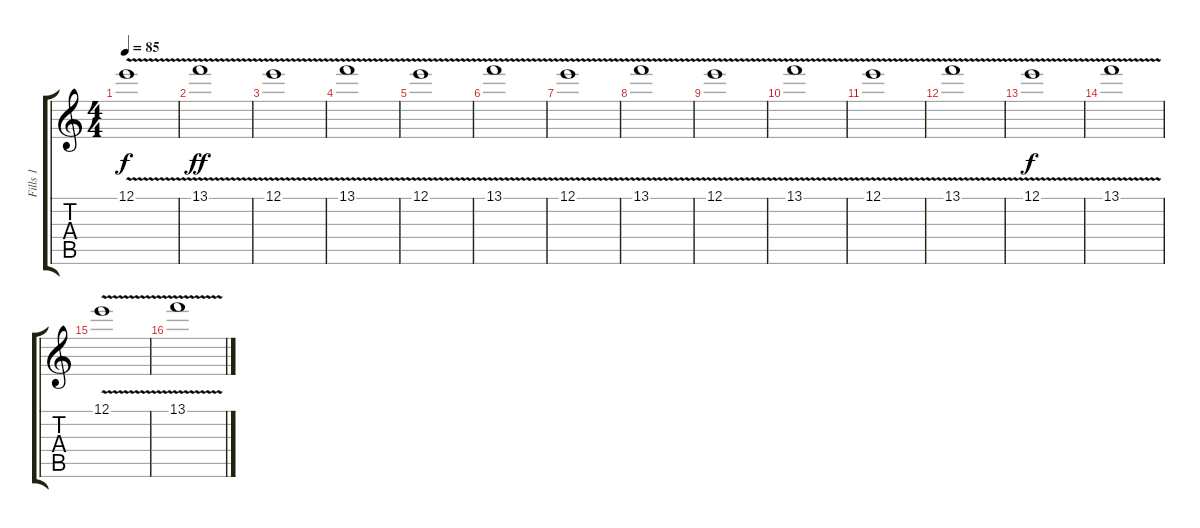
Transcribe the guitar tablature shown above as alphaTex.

\track ("Fills 1" "Fills 1") {instrument distortionguitar}
\staff {score tabs}
\tuning (E4 B3 G3 D3 A2 E2) {hide}
\ts (4 4)
\tempo 85
\clef g2
\ks c
12.1{v}.1{dy f} |
13.1{v}.1{dy ff} |
12.1{v}.1 |
13.1{v}.1 |
12.1{v}.1 |
13.1{v}.1 |
12.1{v}.1 |
13.1{v}.1 |
12.1{v}.1 |
13.1{v}.1 |
12.1{v}.1 |
13.1{v}.1 |
12.1{v}.1{dy f} |
13.1{v}.1 |
12.1{v}.1 |
13.1{v}.1
